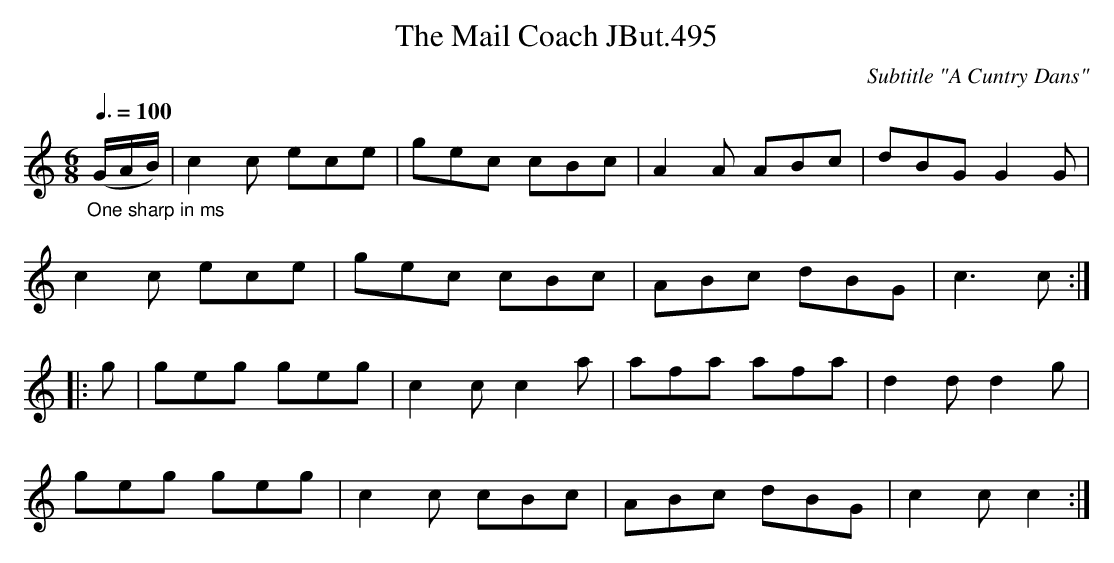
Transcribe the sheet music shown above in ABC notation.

X:1
T:Mail Coach JBut.495, The
M:6/8
L:1/8
Q:3/8=100
C:Subtitle "A Cuntry Dans"
K:C
"_One sharp in ms"(G/A/B/)|c2c ece|gec cBc|A2A ABc|dBGG2G|
c2c ece|gec cBc|ABc dBG|c3 c:|
|:g|geg geg|c2cc2a|afa afa|d2dd2g|
geg geg|c2c cBc|ABc dBG|c2cc2:|
